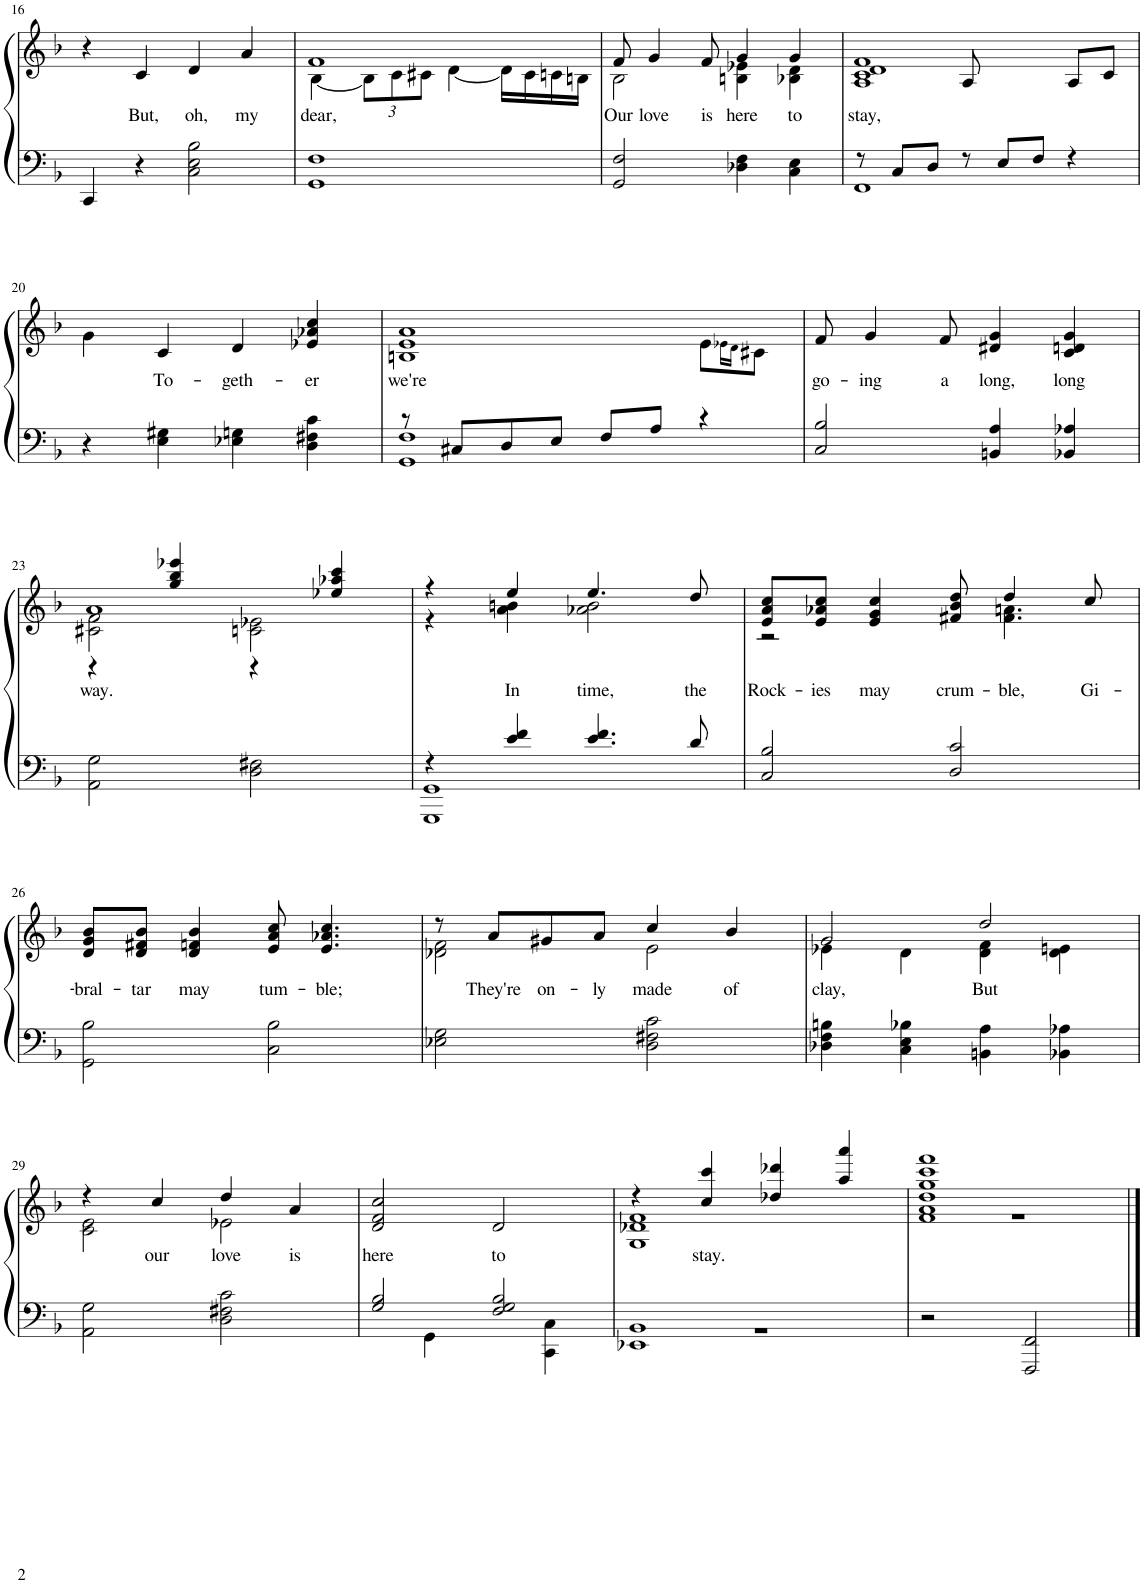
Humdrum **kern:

**kern	**kern	**text
*part1	*part1	*part1
*staff2	*staff1	*staff1
*I"Piano	*	*
*I'Pno	*	*
!!LO:PB:g=z
*clefF4	*clefG2	*
*k[b-]	*k[b-]	*
*M4/4	*M4/4	*
=16	=16	=16
4CC/	4r	.
!	!	!LO:LY:b
4r	4c/	But,
!	!	!LO:LY:b
2C\ 2E\ 2B-\	4d/	oh,
!	!	!LO:LY:b
.	4a/	my
=17	=17	=17
!	!	!LO:LY:b
*	*^	*
1GG 1F	1f	[4B-\	dear,
*	*	*Xbrackettup	*
.	.	12B-\L]	.
.	.	12c\	.
.	.	12c#X\J	.
.	.	[4d\	.
.	.	16d\LL]	.
.	.	16c#\	.
.	.	16cn\	.
.	.	16Bn\JJ	.
=18	=18	=18	=18
!	!	!	!LO:LY:b
2GG/ 2F/	8f/	2B-\	Our
!	!	!	!LO:LY:b
.	4g/	.	love
!	!	!	!LO:LY:b
.	8f/	.	is
!	!	!	!LO:LY:b
4D-X\ 4F\	4g/	4Bn\ 4e-X\	here
!	!	!	!LO:LY:b
4C\ 4E\	4g/	4B-X\ 4d\	to
=19	=19	=19	=19
*^	*	*	*
!	!	!	!	!LO:LY:b
8r	1FF	1A 1c 1d 1f	4.ryy	stay,
8C/L	.	.	.	.
8D/J	.	.	.	.
8r	.	.	8A/	.
8E/L	.	.	4ryy	.
8F/J	.	.	.	.
4r	.	.	8A/L	.
.	.	.	8c/J	.
*v	*v	*	*	*
!!LO:LB:g=z	!!
=20	=20	=20	=20
4r	4ryy	4g\	.
!	!	!	!LO:LY:b
4E\ 4G#X\	4c/	2.ryy	To-
!	!	!	!LO:LY:b
4E-X\ 4Gn\	4d/	.	-geth-
!	!	!	!LO:LY:b
4D\ 4F#X\ 4c\	4e-X/ 4a-X/ 4cc/	.	-er
=21	=21	=21	=21
*^	*	*	*
!	!	!	!	!LO:LY:b
8r	1GG 1F	1Bn 1e 1a	2.ryy	we're
8C#X/L	.	.	.	.
8D/	.	.	.	.
8E/J	.	.	.	.
8F/L	.	.	.	.
8A/J	.	.	.	.
4r	.	.	8e\L	.
.	.	.	16qe-X\LL	.
.	.	.	16qd\JJ	.
.	.	.	8c#X\J	.
*v	*v	*	*	*
=22	=22	=22	=22
!	!	!	!LO:LY:b
*	*v	*v	*
2C/ 2B-/	8f/	go-
!	!	!LO:LY:b
.	4g/	-ing
!	!	!LO:LY:b
.	8f/	a
!	!	!LO:LY:b
4BBn/ 4A/	4d#X/ 4g/	long,
!	!	!LO:LY:b
4BB-X/ 4A-X/	4c/ 4dn/ 4g/	long
!!LO:LB:g=z
=23	=23	=23
!	!	!LO:LY:b
*	*^	*
*	*	*^	*
2AA\ 2G\	1a	2c#X\ 2f\	4r	way.
.	.	.	4gg/ 4bb-/ 4eee-X/	.
2D\ 2F#X\	.	2cn\ 2e-X\	4r	.
.	.	.	4ee-X/ 4aa-X/ 4ccc/	.
*	*	*v	*v	*
=24	=24	=24	=24
*^	*	*	*
4r	1GGG 1GG	4r	4r	.
!	!	!	!	!LO:LY:b
4e/ 4f/	.	4ee/	4a\ 4bn\	In
!	!	!	!	!LO:LY:b
4.e/ 4.f/	.	4.ee/	2a-X\ 2b\	time,
!	!	!	!	!LO:LY:b
8d/	.	8dd/	.	the
*v	*v	*	*	*
=25	=25	=25	=25
!	!	!	!LO:LY:b
2C/ 2B-/	8e/ 8a/ 8cc/L	2r	Rock-
!	!	!	!LO:LY:b
.	8e/ 8a-X/ 8cc/J	.	-ies
!	!	!	!LO:LY:b
.	4e/ 4g/ 4cc/	.	may
!	!	!	!LO:LY:b
2D/ 2c/	8f#X/ 8b-/ 8dd/	8ryy	crum-
!	!	!	!LO:LY:b
.	4dd/	4.f#\ 4.an\	-ble,
!	!	!	!LO:LY:b
.	8cc/	.	Gi-
*	*v	*v	*
!!LO:LB:g=z
=26	=26	=26
!	!	!LO:LY:b
2GG\ 2B-\	8d/ 8g/ 8b-/L	-bral-
!	!	!LO:LY:b
.	8d/ 8f#X/ 8b-/J	-tar
!	!	!LO:LY:b
.	4d/ 4fn/ 4b-/	may
!	!	!LO:LY:b
2C\ 2B-\	8e/ 8a/ 8cc/	tum-
!	!	!LO:LY:b
.	4.e/ 4.a-X/ 4.cc/	-ble;
=27	=27	=27
*	*^	*
2E-X\ 2G\	8r	2d-X\ 2f\	.
!	!	!	!LO:LY:b
.	8a/L	.	They're
!	!	!	!LO:LY:b
.	8g#X/	.	on-
!	!	!	!LO:LY:b
.	8a/J	.	-ly
!	!	!	!LO:LY:b
2D\ 2F#X\ 2c\	4cc/	2e\	made
!	!	!	!LO:LY:b
.	4b-/	.	of
=28	=28	=28	=28
!	!	!	!LO:LY:b
4D-X\ 4F\ 4Bn\	2g/	4e-X\	clay,
4C\ 4E\ 4B-X\	.	4d\	.
!	!	!	!LO:LY:b
4BBn\ 4A\	2dd/	4d\ 4f\	But
4BB-X\ 4A-X\	.	4d\ 4en\	.
!!LO:LB:g=z	!!
=29	=29	=29	=29
2AA\ 2G\	4r	2c\ 2e\	.
!	!	!	!LO:LY:b
.	4cc/	.	our
!	!	!	!LO:LY:b
2D\ 2F#X\ 2c\	4dd/	2e-X\	love
!	!	!	!LO:LY:b
.	4a/	.	is
*	*v	*v	*
=30	=30	=30
*^	*	*
!	!	!	!LO:LY:b
2G/ 2B-/	4ryy	2d/ 2f/ 2cc/	here
.	4GG\	.	.
!	!	!	!LO:LY:b
2F/ 2G/ 2B-/	4ryy	2d/	to
.	4CC\ 4C\	.	.
=31	=31	=31	=31
*	*	*^	*
1EE-X 1BB-	1r	4r	1G 1d-X 1f	.
!	!	!	!	!LO:LY:b
.	.	4cc/ 4ccc/	.	stay.
.	.	4dd-X/ 4ddd-X/	.	.
.	.	4aa/ 4aaa/	.	.
*v	*v	*	*	*
=32	=32	=32	=32
2r	1f 1a 1dd 1gg 1ccc 1fff	1r	.
2FFF/ 2FF/	.	.	.
*	*v	*v	*
==	==	==
*-	*-	*-
